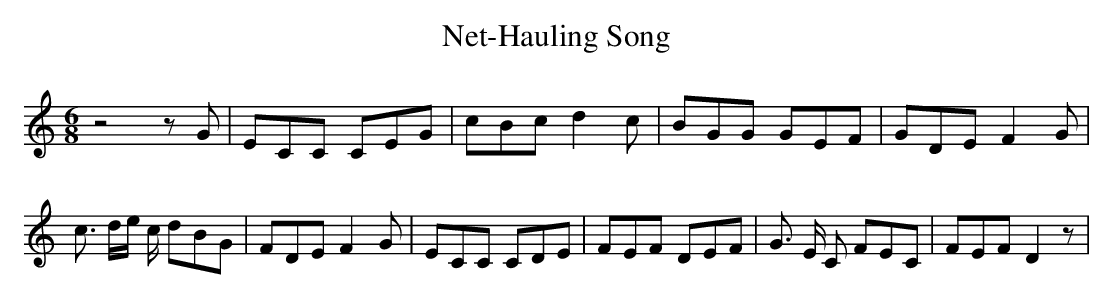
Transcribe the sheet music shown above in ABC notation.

X:1
T:Net-Hauling Song
M:6/8
L:1/8
K:C
 z4 z G| ECC CEG| cBc d2 c| BGG GEF| GDE F2 G| c3/2 d/2e/2 c/2 dBG|\
 FDE F2 G| ECC CDE| FEF DEF| G3/2 E/2 C FEC| FEF D2 z|
